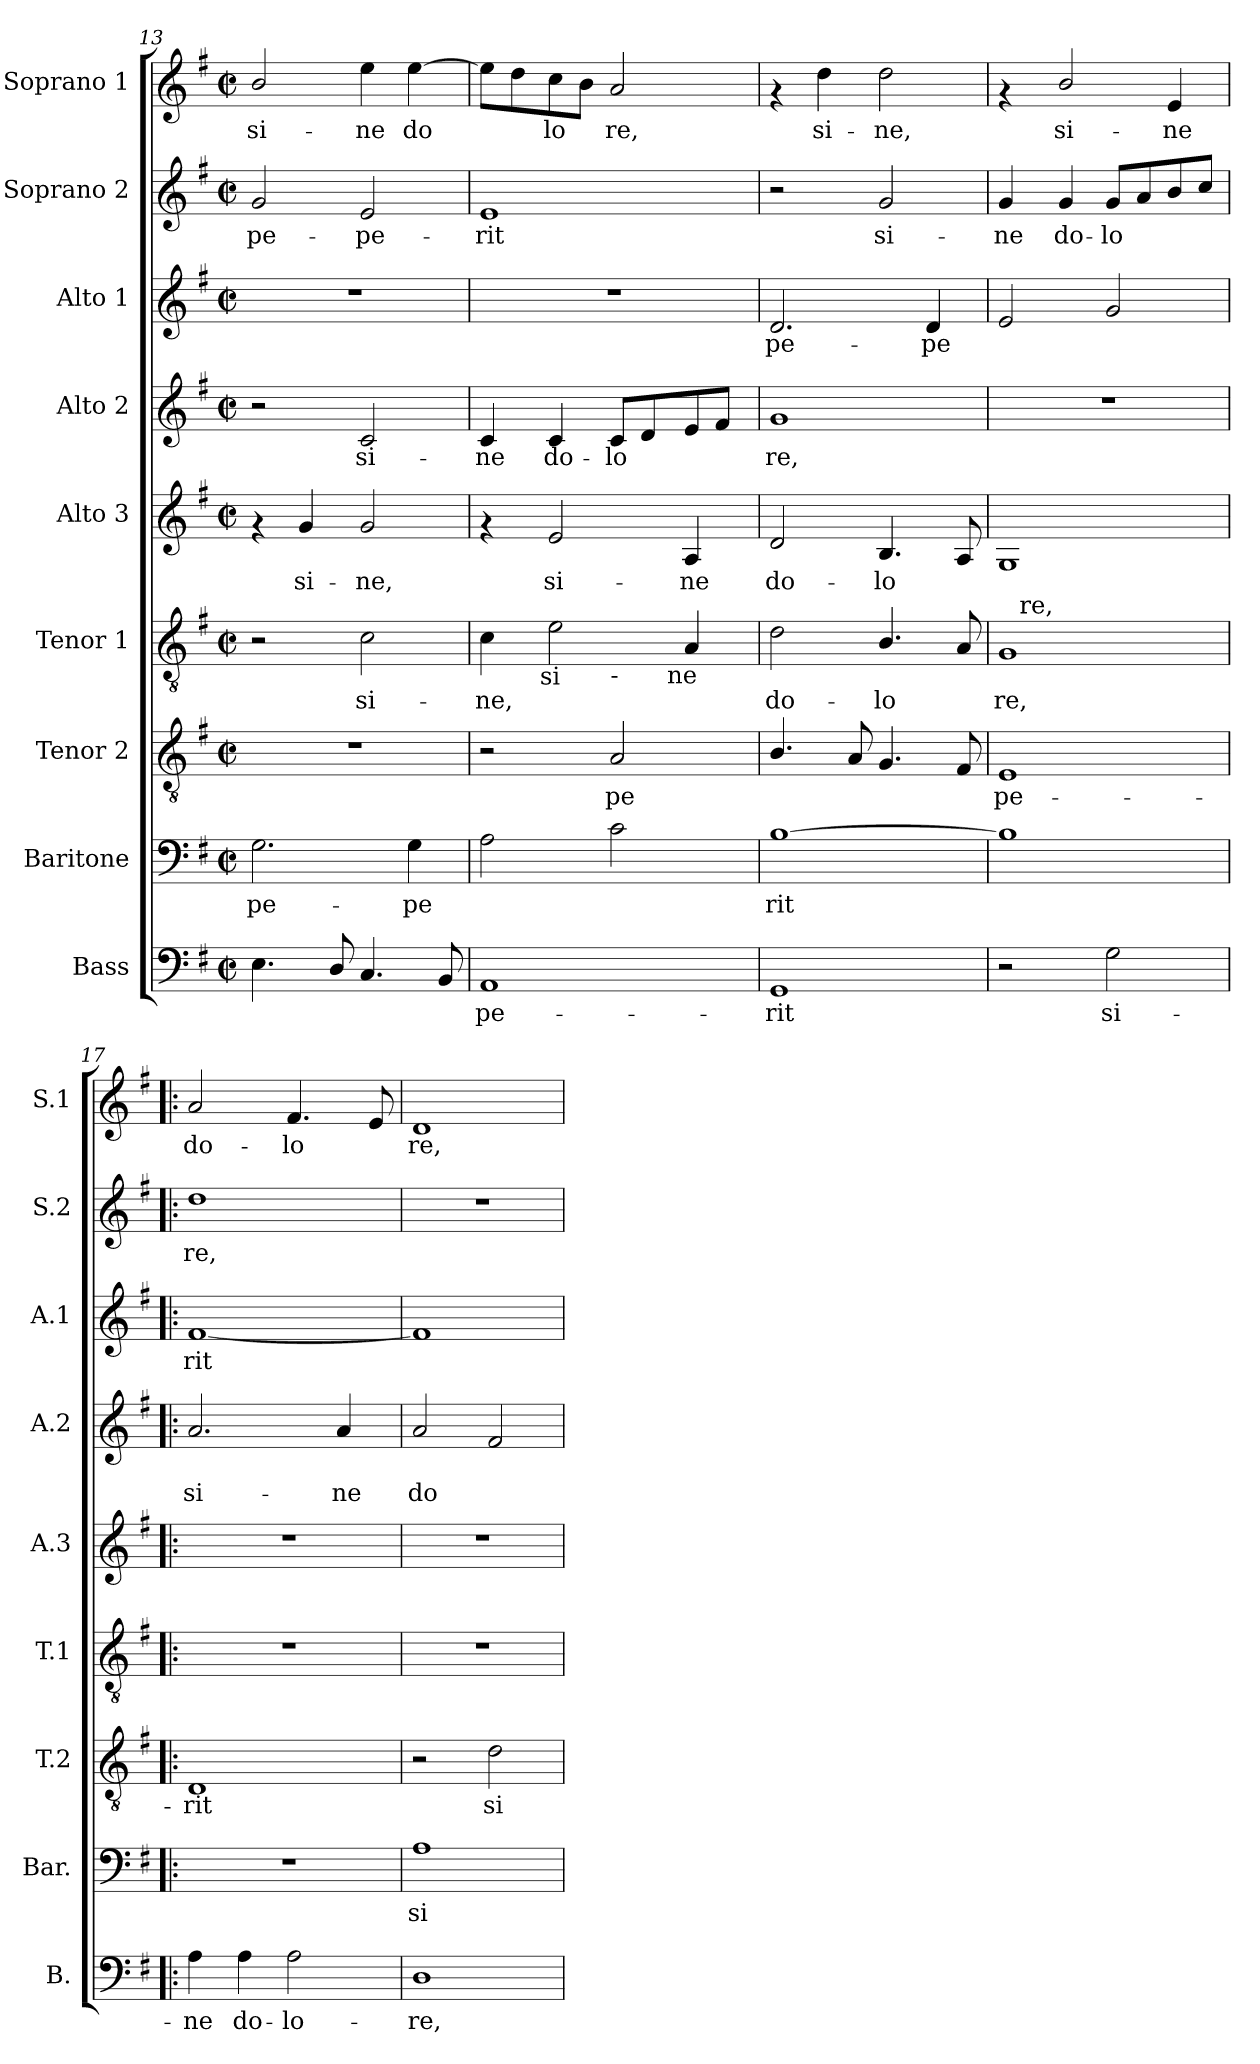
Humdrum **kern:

**kern	**text	**kern	**text	**kern	**text	**kern	**text	**kern	**text	**kern	**text	**text	**kern	**text	**kern	**text	**kern	**text
*part9	*part9	*part8	*part8	*part7	*part7	*part6	*part6	*part5	*part5	*part4	*part4	*part4	*part3	*part3	*part2	*part2	*part1	*part1
*staff9	*staff9	*staff8	*staff8	*staff7	*staff7	*staff6	*staff6	*staff5	*staff5	*staff4	*staff4	*staff4	*staff3	*staff3	*staff2	*staff2	*staff1	*staff1
*I"Bass	*	*I"Baritone	*	*I"Tenor 2	*	*I"Tenor 1	*	*I"Alto 3	*	*I"Alto 2	*	*	*I"Alto 1	*	*I"Soprano 2	*	*I"Soprano 1	*
*I'B.	*	*I'Bar.	*	*I'T.2	*	*I'T.1	*	*I'A.3	*	*I'A.2	*	*	*I'A.1	*	*I'S.2	*	*I'S.1	*
*clefF4	*	*clefF4	*	*clefGv2	*	*clefGv2	*	*clefG2	*	*clefG2	*	*	*clefG2	*	*clefG2	*	*clefG2	*
*k[f#]	*	*k[f#]	*	*k[f#]	*	*k[f#]	*	*k[f#]	*	*k[f#]	*	*	*k[f#]	*	*k[f#]	*	*k[f#]	*
*G:	*	*G:	*	*G:	*	*G:	*	*G:	*	*G:	*	*	*G:	*	*G:	*	*G:	*
*M2/2	*	*M2/2	*	*M2/2	*	*M2/2	*	*M2/2	*	*M2/2	*	*	*M2/2	*	*M2/2	*	*M2/2	*
*met(c|)	*	*met(c|)	*	*met(c|)	*	*met(c|)	*	*met(c|)	*	*met(c|)	*	*	*met(c|)	*	*met(c|)	*	*met(c|)	*
=13	=13	=13	=13	=13	=13	=13	=13	=13	=13	=13	=13	=13	=13	=13	=13	=13	=13	=13
!	!LO:LY:b:cj	!	!LO:LY:b:cj	!	!	!	!	!	!	!	!	!	!	!	!	!LO:LY:b:cj	!	!LO:LY:b:cj
4.E\	--	2.G\	pe-	1r	.	2r	.	4rf	.	2r	.	.	1r	.	2g/	pe-	2b/	si-
!	!	!	!	!	!	!	!	!	!LO:LY:b:cj	!	!	!	!	!	!	!	!	!
.	.	.	.	.	.	.	.	4g/	si-	.	.	.	.	.	.	.	.	.
!	!LO:LY:b:cj	!	!	!	!	!	!	!	!	!	!	!	!	!	!	!	!	!
8D/	--	.	.	.	.	.	.	.	.	.	.	.	.	.	.	.	.	.
!	!LO:LY:b:cj	!	!	!	!	!	!LO:LY:b:cj	!	!LO:LY:b:cj	!	!LO:LY:b:cj	!	!	!	!	!LO:LY:b:cj	!	!LO:LY:b:cj
4.C/	--	.	.	.	.	2c\	si-	2g/	-ne,	2c/	si-	.	.	.	2e/	-pe-	4ee\	-ne
!	!	!	!LO:LY:b:cj	!	!	!	!	!	!	!	!	!	!	!	!	!	!	!LO:LY:b:cj
.	.	4G\	-pe-	.	.	.	.	.	.	.	.	.	.	.	.	.	[>4ee\	do-
!	!LO:LY:b:cj	!	!	!	!	!	!	!	!	!	!	!	!	!	!	!	!	!
8BB/	--	.	.	.	.	.	.	.	.	.	.	.	.	.	.	.	.	.
=14	=14	=14	=14	=14	=14	=14	=14	=14	=14	=14	=14	=14	=14	=14	=14	=14	=14	=14
!	!LO:LY:b:cj	!	!LO:LY:b:cj	!	!	!	!LO:LY:b:cj	!	!	!	!LO:LY:b:cj	!	!	!	!	!LO:LY:b:cj	!	!LO:LY:b:cj
*	*	*	*	*	*	*^	*	*	*	*	*	*	*	*	*	*	*	*
*	*	*	*	*	*	*	*^	*	*	*	*	*	*	*	*	*	*	*	*
*	*	*	*	*	*	*	*	*^	*	*	*	*	*	*	*	*	*	*	*	*
1AA	-pe-	2A\	--	2r	.	4c\	8...ryy	2ryy	2ryy	-ne,	4rf	.	4c/	-ne	.	1r	.	1e	-rit	8ee\L]	--
!	!	!	!	!	!	!	!	!	!	!	!	!	!	!	!	!	!	!	!	!	!LO:LY:b:cj
.	.	.	.	.	.	.	.	.	.	.	.	.	.	.	.	.	.	.	.	8dd\	--
!	!	!	!	!	!	!	!LO:TX:b:t=si	!	!	!	!	!	!	!	!	!	!	!	!	!	!
.	.	.	.	.	.	.	2ryy	.	.	.	.	.	.	.	.	.	.	.	.	.	.
!	!	!	!	!	!	!	!	!	!	!LO:LY:b:cj	!	!LO:LY:b:cj	!	!LO:LY:b:cj	!	!	!	!	!	!	!LO:LY:b:cj
.	.	.	.	.	.	2e\	.	.	.	.	2e/	si-	4c/	do-	.	.	.	.	.	8cc\	-lo-
!	!	!	!	!	!	!	!	!	!	!	!	!	!	!	!	!	!	!	!	!	!LO:LY:b:cj
.	.	.	.	.	.	.	.	.	.	.	.	.	.	.	.	.	.	.	.	8b\J	--
!	!	!	!	!	!	!	!	!LO:TX:b:t=-	!	!	!	!	!	!	!	!	!	!	!	!	!
!	!	!	!LO:LY:b:cj	!	!LO:LY:b:cj	!	!	!	!	!	!	!	!	!LO:LY:b:cj	!	!	!	!	!	!	!LO:LY:b:cj
.	.	2c\	--	2A/	pe-	.	.	2ryy	8..ryy	.	.	.	8c/L	-lo-	.	.	.	.	.	2a/	-re,
!	!	!	!	!	!	!	!	!	!	!	!	!	!	!LO:LY:b:cj	!	!	!	!	!	!	!
.	.	.	.	.	.	.	.	.	.	.	.	.	8d/	--	.	.	.	.	.	.	.
!	!	!	!	!	!	!	!	!	!LO:TX:b:t=ne	!	!	!	!	!	!	!	!	!	!	!	!
.	.	.	.	.	.	.	.	.	4ryy	.	.	.	.	.	.	.	.	.	.	.	.
.	.	.	.	.	.	.	4ryy	.	.	.	.	.	.	.	.	.	.	.	.	.	.
!	!	!	!	!	!	!	!	!	!	!LO:LY:b:cj	!	!LO:LY:b:cj	!	!LO:LY:b:cj	!	!	!	!	!	!	!
.	.	.	.	.	.	4A/	.	.	.	.	4A/	-ne	8e/	--	.	.	.	.	.	.	.
!	!	!	!	!	!	!	!	!	!	!	!	!	!	!LO:LY:b:cj	!	!	!	!	!	!	!
.	.	.	.	.	.	.	.	.	.	.	.	.	8f#/J	--	.	.	.	.	.	.	.
.	.	.	.	.	.	.	.	.	32ryy	.	.	.	.	.	.	.	.	.	.	.	.
.	.	.	.	.	.	.	64ryy	.	.	.	.	.	.	.	.	.	.	.	.	.	.
!!LO:PB:g=z
=15	=15	=15	=15	=15	=15	=15	=15	=15	=15	=15	=15	=15	=15	=15	=15	=15	=15	=15	=15	=15	=15
!	!LO:LY:b:cj	!	!LO:LY:b:cj	!	!LO:LY:b:cj	!	!	!	!	!LO:LY:b:cj	!	!LO:LY:b:cj	!	!LO:LY:b:cj	!	!	!LO:LY:b:cj	!	!	!	!
*	*	*	*	*	*	*v	*v	*v	*v	*	*	*	*	*	*	*	*	*	*	*	*
1GG	-rit	[>1B	-rit	4.B/	--	2d\	do-	2d/	do-	1g	-re,-	.	2.d/	pe-	2r	.	4rf	.
!	!	!	!	!	!	!	!	!	!	!	!	!	!	!	!	!	!	!LO:LY:b:cj
.	.	.	.	.	.	.	.	.	.	.	.	.	.	.	.	.	4dd\	si-
!	!	!	!	!	!LO:LY:b:cj	!	!	!	!	!	!	!	!	!	!	!	!	!
.	.	.	.	8A/	--	.	.	.	.	.	.	.	.	.	.	.	.	.
!	!	!	!	!	!LO:LY:b:cj	!	!LO:LY:b:cj	!	!LO:LY:b:cj	!	!	!	!	!	!	!LO:LY:b:cj	!	!LO:LY:b:cj
.	.	.	.	4.G/	--	4.B/	-lo-	4.B/	-lo-	.	.	.	.	.	2g/	si-	2dd\	-ne,
!	!	!	!	!	!	!	!	!	!	!	!	!	!	!LO:LY:b:cj	!	!	!	!
.	.	.	.	.	.	.	.	.	.	.	.	.	4d/	-pe-	.	.	.	.
!	!	!	!	!	!LO:LY:b:cj	!	!LO:LY:b:cj	!	!LO:LY:b:cj	!	!	!	!	!	!	!	!	!
.	.	.	.	8F#/	--	8A/	--	8A/	--	.	.	.	.	.	.	.	.	.
=16	=16	=16	=16	=16	=16	=16	=16	=16	=16	=16	=16	=16	=16	=16	=16	=16	=16	=16
!	!	!	!LO:LY:b:cj	!	!LO:LY:b:cj	!	!LO:LY:b:cj	!	!LO:LY:b:cj	!	!	!	!	!LO:LY:b:cj	!	!LO:LY:b:cj	!	!
*	*	*	*	*	*	*^	*	*	*	*	*	*	*	*	*	*	*	*
2r	.	1B]	.	1E	-pe-	1G	16ryy	-re,	1G	--	1r	.	.	2e/	--	4g/	-ne	4rf	.
!	!	!	!	!	!	!	!LO:TX:a:t=re,	!	!	!	!	!	!	!	!	!	!	!	!
.	.	.	.	.	.	.	2...ryy	.	.	.	.	.	.	.	.	.	.	.	.
!	!	!	!	!	!	!	!	!	!	!	!	!	!	!	!	!	!LO:LY:b:cj	!	!LO:LY:b:cj
.	.	.	.	.	.	.	.	.	.	.	.	.	.	.	.	4g/	do-	2b/	si-
!	!LO:LY:b:cj	!	!	!	!	!	!	!	!	!	!	!	!	!	!LO:LY:b:cj	!	!LO:LY:b:cj	!	!
2G\	si-	.	.	.	.	.	.	.	.	.	.	.	.	2g/	--	8g/L	-lo-	.	.
!	!	!	!	!	!	!	!	!	!	!	!	!	!	!	!	!	!LO:LY:b:cj	!	!
.	.	.	.	.	.	.	.	.	.	.	.	.	.	.	.	8a/	--	.	.
!	!	!	!	!	!	!	!	!	!	!	!	!	!	!	!	!	!LO:LY:b:cj	!	!LO:LY:b:cj
.	.	.	.	.	.	.	.	.	.	.	.	.	.	.	.	8b/	--	4e/	-ne
!	!	!	!	!	!	!	!	!	!	!	!	!	!	!	!	!	!LO:LY:b:cj	!	!
.	.	.	.	.	.	.	.	.	.	.	.	.	.	.	.	8cc/J	--	.	.
=17!|:	=17!|:	=17!|:	=17!|:	=17!|:	=17!|:	=17!|:	=17!|:	=17!|:	=17!|:	=17!|:	=17!|:	=17!|:	=17!|:	=17!|:	=17!|:	=17!|:	=17!|:	=17!|:	=17!|:
!	!LO:LY:b:cj	!	!	!	!LO:LY:b:cj	!	!	!	!	!	!	!LO:LY:b:cj	!LO:LY:b:cj	!	!LO:LY:b:cj	!	!LO:LY:b:cj	!	!LO:LY:b:cj
*	*	*	*	*	*	*v	*v	*	*	*	*	*	*	*	*	*	*	*	*
4A\	-ne	1r	.	1D	-rit	1r	.	1r	.	2.a/	--	-si-	[<1f#	-rit	1dd	-re,	2a/	do-
!	!LO:LY:b:cj	!	!	!	!	!	!	!	!	!	!	!	!	!	!	!	!	!
4A\	do-	.	.	.	.	.	.	.	.	.	.	.	.	.	.	.	.	.
!	!LO:LY:b:cj	!	!	!	!	!	!	!	!	!	!	!	!	!	!	!	!	!LO:LY:b:cj
2A\	-lo-	.	.	.	.	.	.	.	.	.	.	.	.	.	.	.	4.f#/	-lo-
!	!	!	!	!	!	!	!	!	!	!	!LO:LY:b:cj	!LO:LY:b:cj	!	!	!	!	!	!
.	.	.	.	.	.	.	.	.	.	4a/	--	-ne	.	.	.	.	.	.
!	!	!	!	!	!	!	!	!	!	!	!	!	!	!	!	!	!	!LO:LY:b:cj
.	.	.	.	.	.	.	.	.	.	.	.	.	.	.	.	.	8e/	--
=18	=18	=18	=18	=18	=18	=18	=18	=18	=18	=18	=18	=18	=18	=18	=18	=18	=18	=18
!	!LO:LY:b:cj	!	!LO:LY:b:cj	!	!	!	!	!	!	!	!LO:LY:b:cj	!LO:LY:b:cj	!	!LO:LY:b:cj	!	!	!	!LO:LY:b:cj
1D	-re,	1A	si-	2r	.	1r	.	1r	.	2a/	-	-do-	1f#]	.	1r	.	1d	-re,
!	!	!	!	!	!LO:LY:b:cj	!	!	!	!	!	!LO:LY:b:cj	!LO:LY:b:cj	!	!	!	!	!	!
.	.	.	.	2d\	si-	.	.	.	.	2f#/	--	--	.	.	.	.	.	.
=	=	=	=	=	=	=	=	=	=	=	=	=	=	=	=	=	=	=
*-	*-	*-	*-	*-	*-	*-	*-	*-	*-	*-	*-	*-	*-	*-	*-	*-	*-	*-
